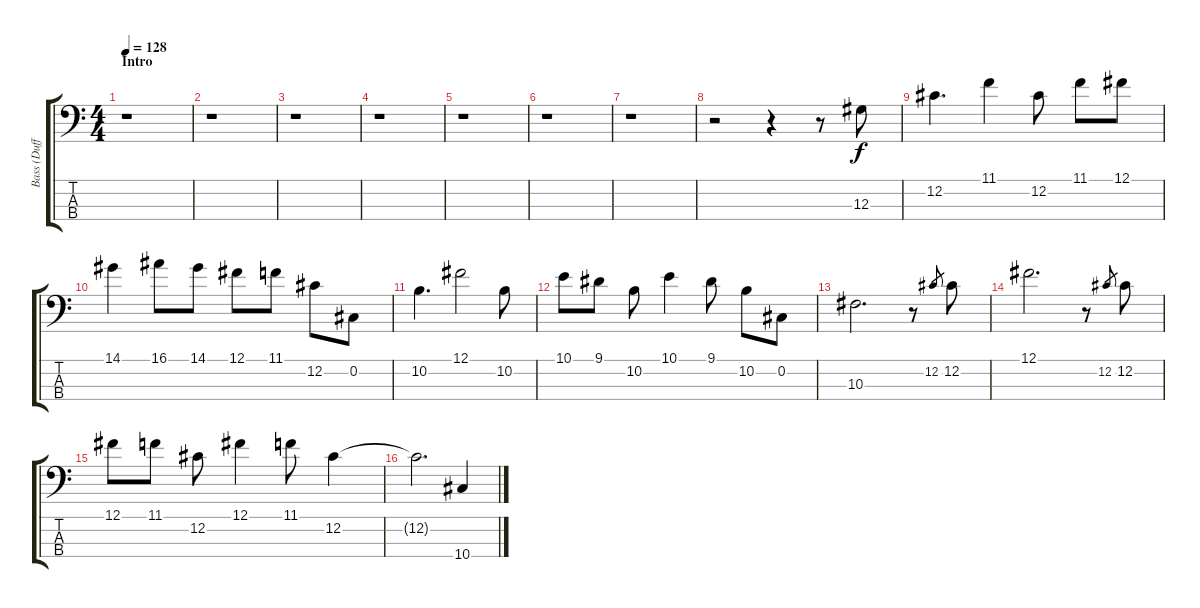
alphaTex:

\track ("Bass (Duff)" "Bass (Duff") {instrument electricbasspick}
\staff {score tabs}
\tuning (Gb2 Db2 Ab1 Eb1) {hide}
\ts (4 4)
\section ("" "Intro")
\tempo 128
\clef f4
\ks c
r.1{dy f instrument electricbasspick} |
r.1 |
r.1 |
r.1 |
r.1 |
r.1 |
r.1 |
r.2 r.4 r.8 12.3.8 |
12.2.4{d} 11.1.4 12.2.8 11.1.8 12.1.8 |
14.1.4 16.1.8 14.1.8 12.1.8 11.1.8 12.2.8 0.2.8 |
10.2.4{d} 12.1.2 10.2.8 |
10.1.8 9.1.8 10.2.8 10.1.4 9.1.8 10.2.8 0.2.8 |
10.3.2{d} r.8 12.2.8{gr} 12.2.8 |
12.1.2{d} r.8 12.2.8{gr} 12.2.8 |
12.1.8 11.1.8 12.2.8 12.1.4 11.1.8 12.2.4 |
12.2{t}.2{d} 10.4.4
